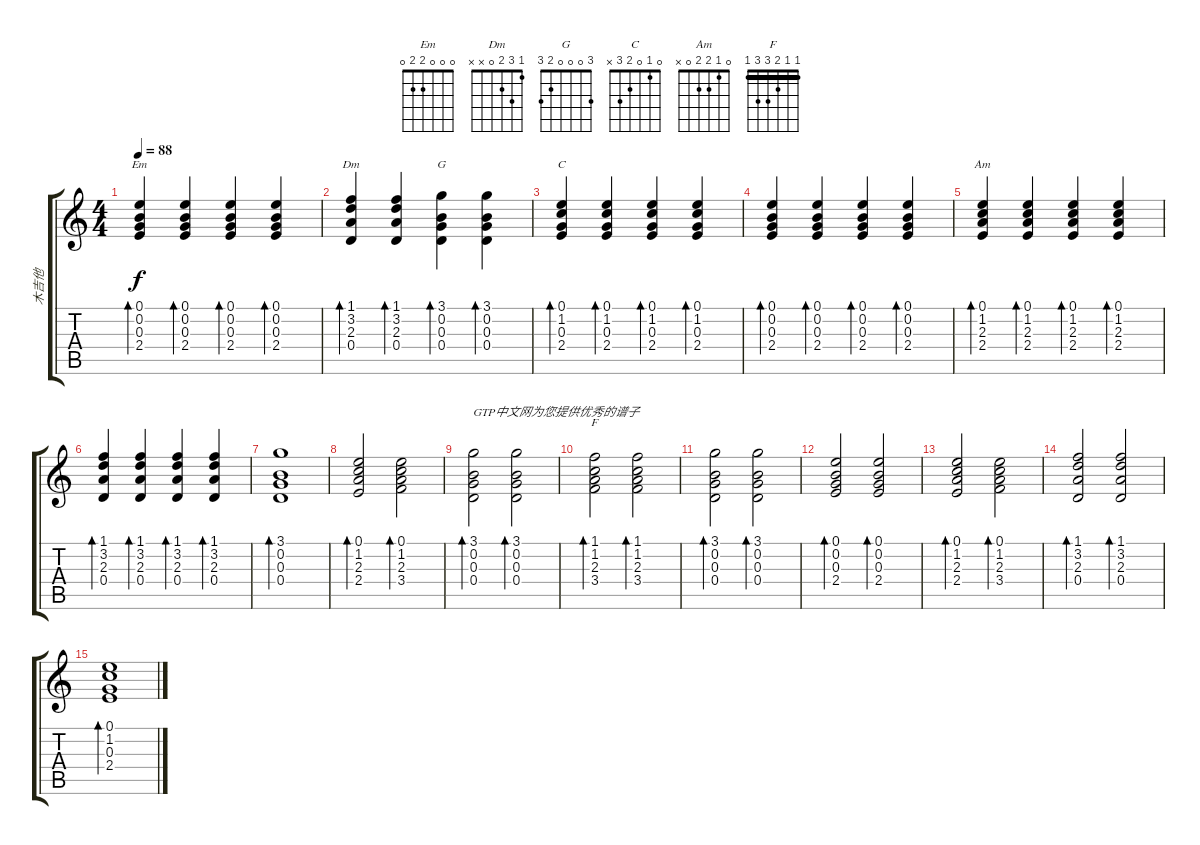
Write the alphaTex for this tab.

\track ("木吉他" "木吉他") {instrument acousticguitarsteel}
\staff {score tabs}
\tuning (E4 B3 G3 D3 A2 E2) {hide}
\chord ("Em" 0 0 0 2 2 0)
\chord ("Dm" 1 3 2 0 x x)
\chord ("G" 3 0 0 0 2 3)
\chord ("C" 0 1 0 2 3 x)
\chord ("Am" 0 1 2 2 0 x)
\chord ("F" 1 1 2 3 3 1) {barre 1}
\ts (4 4)
\tempo 88
\clef g2
\ks c
(0.1 0.2 0.3 2.4).4{bd 60 ch "Em" dy f} (0.1 0.2 0.3 2.4).4{bd 60} (0.1 0.2 0.3 2.4).4{bd 60} (0.1 0.2 0.3 2.4).4{bd 60} |
(1.1 3.2 2.3 0.4).4{bd 60 ch "Dm"} (1.1 3.2 2.3 0.4).4{bd 60} (3.1 0.2 0.3 0.4).4{bd 60 ch "G"} (3.1 0.2 0.3 0.4).4{bd 60} |
(0.1 1.2 0.3 2.4).4{bd 60 ch "C"} (0.1 1.2 0.3 2.4).4{bd 60} (0.1 1.2 0.3 2.4).4{bd 60} (0.1 1.2 0.3 2.4).4{bd 60} |
(0.1 0.2 0.3 2.4).4{bd 60} (0.1 0.2 0.3 2.4).4{bd 60} (0.1 0.2 0.3 2.4).4{bd 60} (0.1 0.2 0.3 2.4).4{bd 60} |
(0.1 1.2 2.3 2.4).4{bd 60 ch "Am"} (0.1 1.2 2.3 2.4).4{bd 60} (0.1 1.2 2.3 2.4).4{bd 60} (0.1 1.2 2.3 2.4).4{bd 60} |
(1.1 3.2 2.3 0.4).4{bd 60} (1.1 3.2 2.3 0.4).4{bd 60} (1.1 3.2 2.3 0.4).4{bd 60} (1.1 3.2 2.3 0.4).4{bd 60} |
(3.1 0.2 0.3 0.4).1{bd 120} |
(0.1 1.2 2.3 2.4).2{bd 120} (0.1 1.2 2.3 3.4).2{bd 120} |
(3.1 0.2 0.3 0.4).2{bd 120 txt "GTP中文网为您提供优秀的谱子"} (3.1 0.2 0.3 0.4).2{bd 120} |
(1.1 1.2 2.3 3.4).2{bd 120 ch "F"} (1.1 1.2 2.3 3.4).2{bd 120} |
(3.1 0.2 0.3 0.4).2{bd 120} (3.1 0.2 0.3 0.4).2{bd 120} |
(0.1 0.2 0.3 2.4).2{bd 120} (0.1 0.2 0.3 2.4).2{bd 120} |
(0.1 1.2 2.3 2.4).2{bd 120} (0.1 1.2 2.3 3.4).2{bd 120} |
(1.1 3.2 2.3 0.4).2{bd 120} (1.1 3.2 2.3 0.4).2{bd 120} |
(0.1 1.2 0.3 2.4).1{bd 120}
